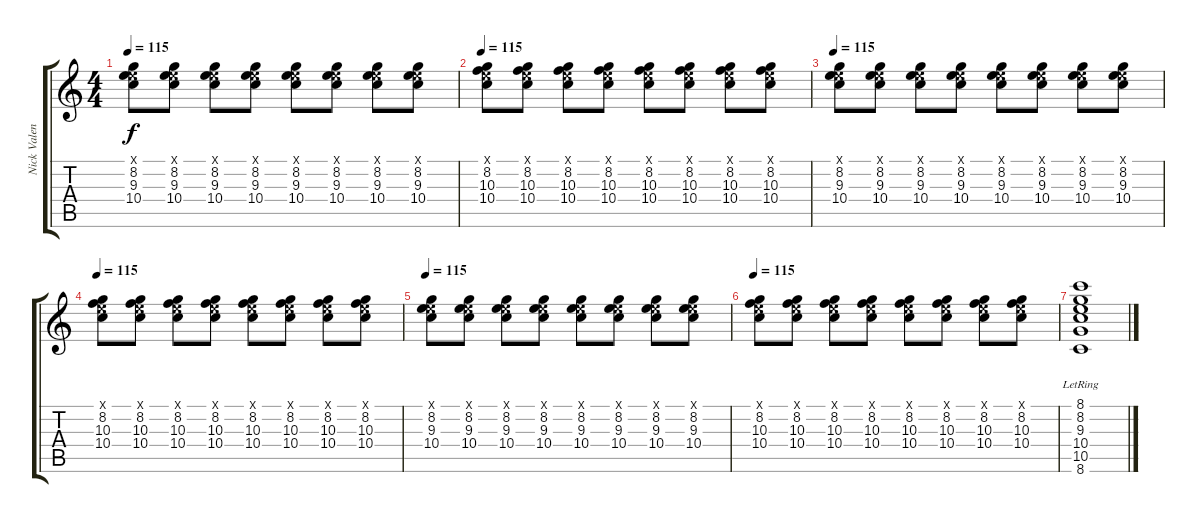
\track ("Nick Valensi (Guerzo)" "Nick Valen") {instrument distortionguitar}
\staff {score tabs}
\tuning (E4 B3 G3 D3 A2 E2) {hide}
\ts (4 4)
\tempo 115
\clef g2
\ks c
(0.1{x} 8.2 9.3 10.4).8{dy f} (0.1{x} 8.2 9.3 10.4).8 (0.1{x} 8.2 9.3 10.4).8 (0.1{x} 8.2 9.3 10.4).8 (0.1{x} 8.2 9.3 10.4).8 (0.1{x} 8.2 9.3 10.4).8 (0.1{x} 8.2 9.3 10.4).8 (0.1{x} 8.2 9.3 10.4).8 |
\tempo 115
(0.1{x} 8.2 10.3 10.4).8 (0.1{x} 8.2 10.3 10.4).8 (0.1{x} 8.2 10.3 10.4).8 (0.1{x} 8.2 10.3 10.4).8 (0.1{x} 8.2 10.3 10.4).8 (0.1{x} 8.2 10.3 10.4).8 (0.1{x} 8.2 10.3 10.4).8 (0.1{x} 8.2 10.3 10.4).8 |
\tempo 115
(0.1{x} 8.2 9.3 10.4).8 (0.1{x} 8.2 9.3 10.4).8 (0.1{x} 8.2 9.3 10.4).8 (0.1{x} 8.2 9.3 10.4).8 (0.1{x} 8.2 9.3 10.4).8 (0.1{x} 8.2 9.3 10.4).8 (0.1{x} 8.2 9.3 10.4).8 (0.1{x} 8.2 9.3 10.4).8 |
\tempo 115
(0.1{x} 8.2 10.3 10.4).8 (0.1{x} 8.2 10.3 10.4).8 (0.1{x} 8.2 10.3 10.4).8 (0.1{x} 8.2 10.3 10.4).8 (0.1{x} 8.2 10.3 10.4).8 (0.1{x} 8.2 10.3 10.4).8 (0.1{x} 8.2 10.3 10.4).8 (0.1{x} 8.2 10.3 10.4).8 |
\tempo 115
(0.1{x} 8.2 9.3 10.4).8 (0.1{x} 8.2 9.3 10.4).8 (0.1{x} 8.2 9.3 10.4).8 (0.1{x} 8.2 9.3 10.4).8 (0.1{x} 8.2 9.3 10.4).8 (0.1{x} 8.2 9.3 10.4).8 (0.1{x} 8.2 9.3 10.4).8 (0.1{x} 8.2 9.3 10.4).8 |
\tempo 115
(0.1{x} 8.2 10.3 10.4).8 (0.1{x} 8.2 10.3 10.4).8 (0.1{x} 8.2 10.3 10.4).8 (0.1{x} 8.2 10.3 10.4).8 (0.1{x} 8.2 10.3 10.4).8 (0.1{x} 8.2 10.3 10.4).8 (0.1{x} 8.2 10.3 10.4).8 (0.1{x} 8.2 10.3 10.4).8 |
(8.1 8.2 9.3 10.4{lr} 10.5 8.6).1
